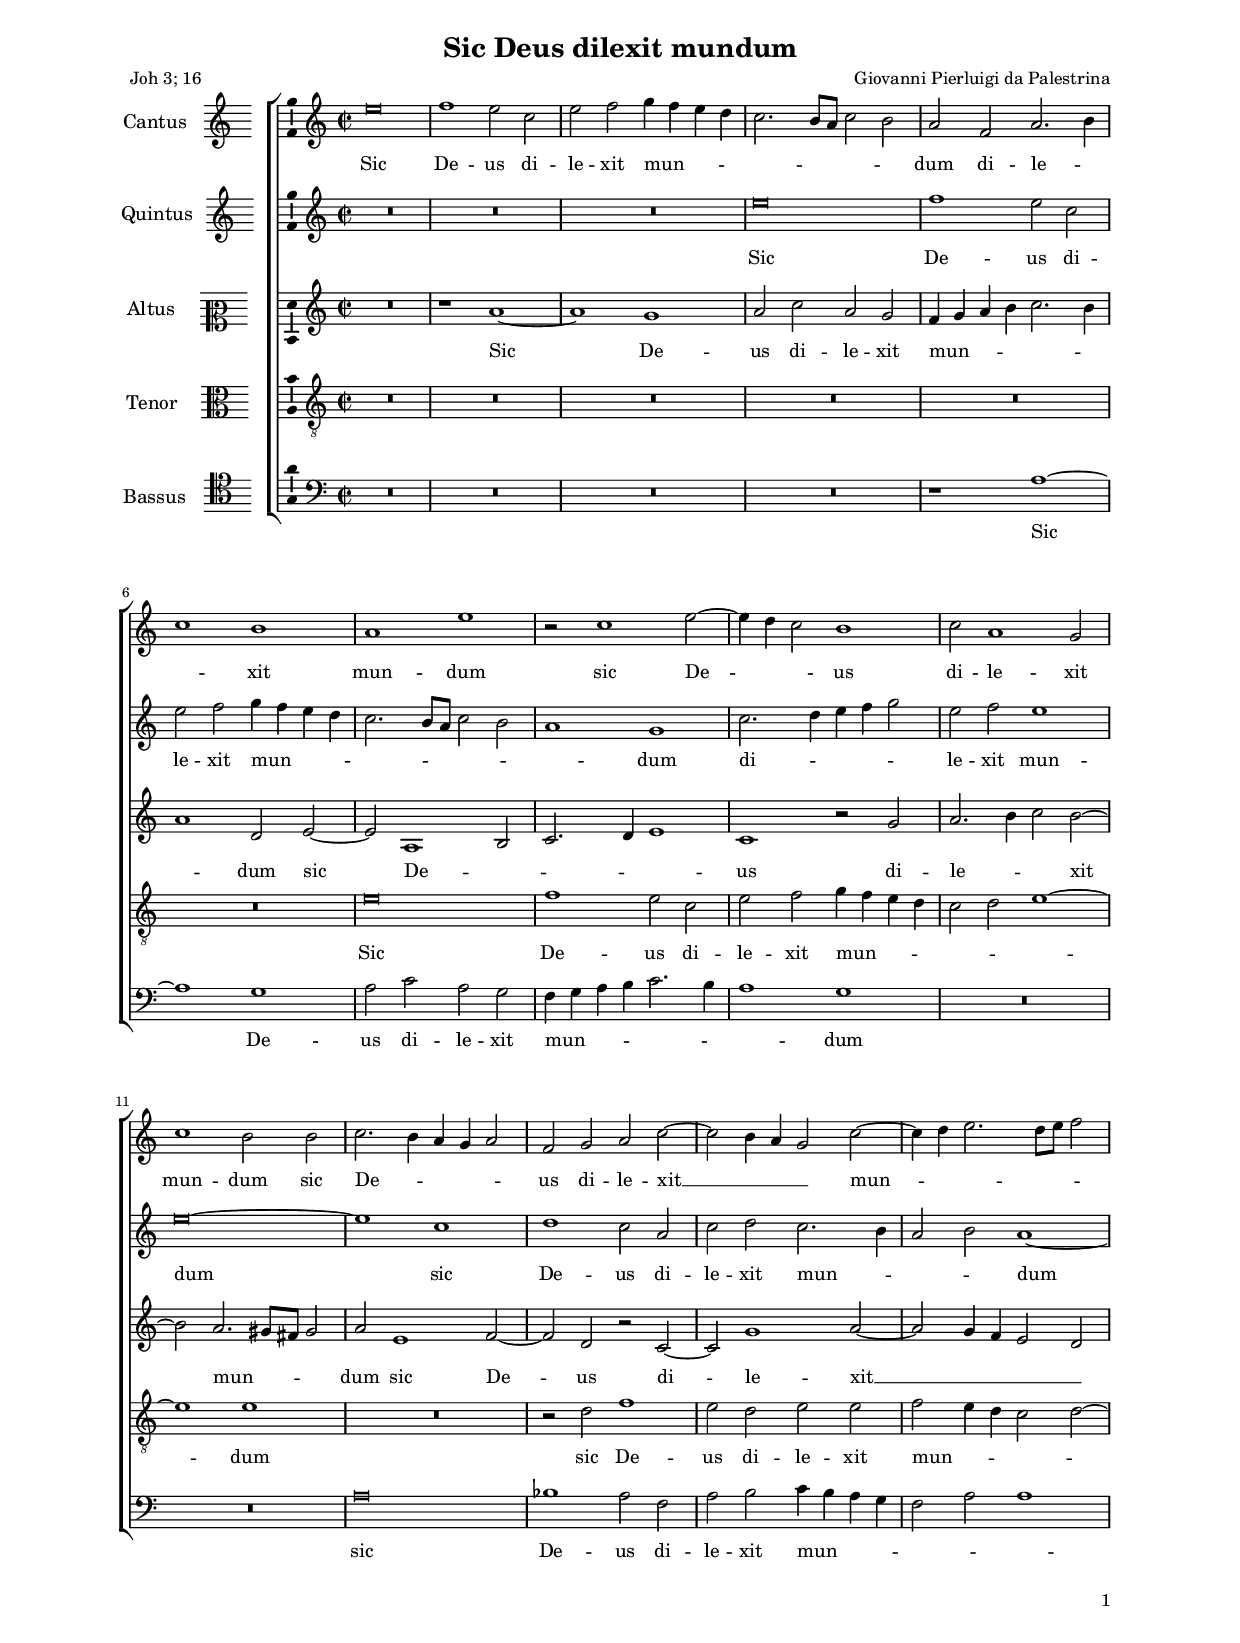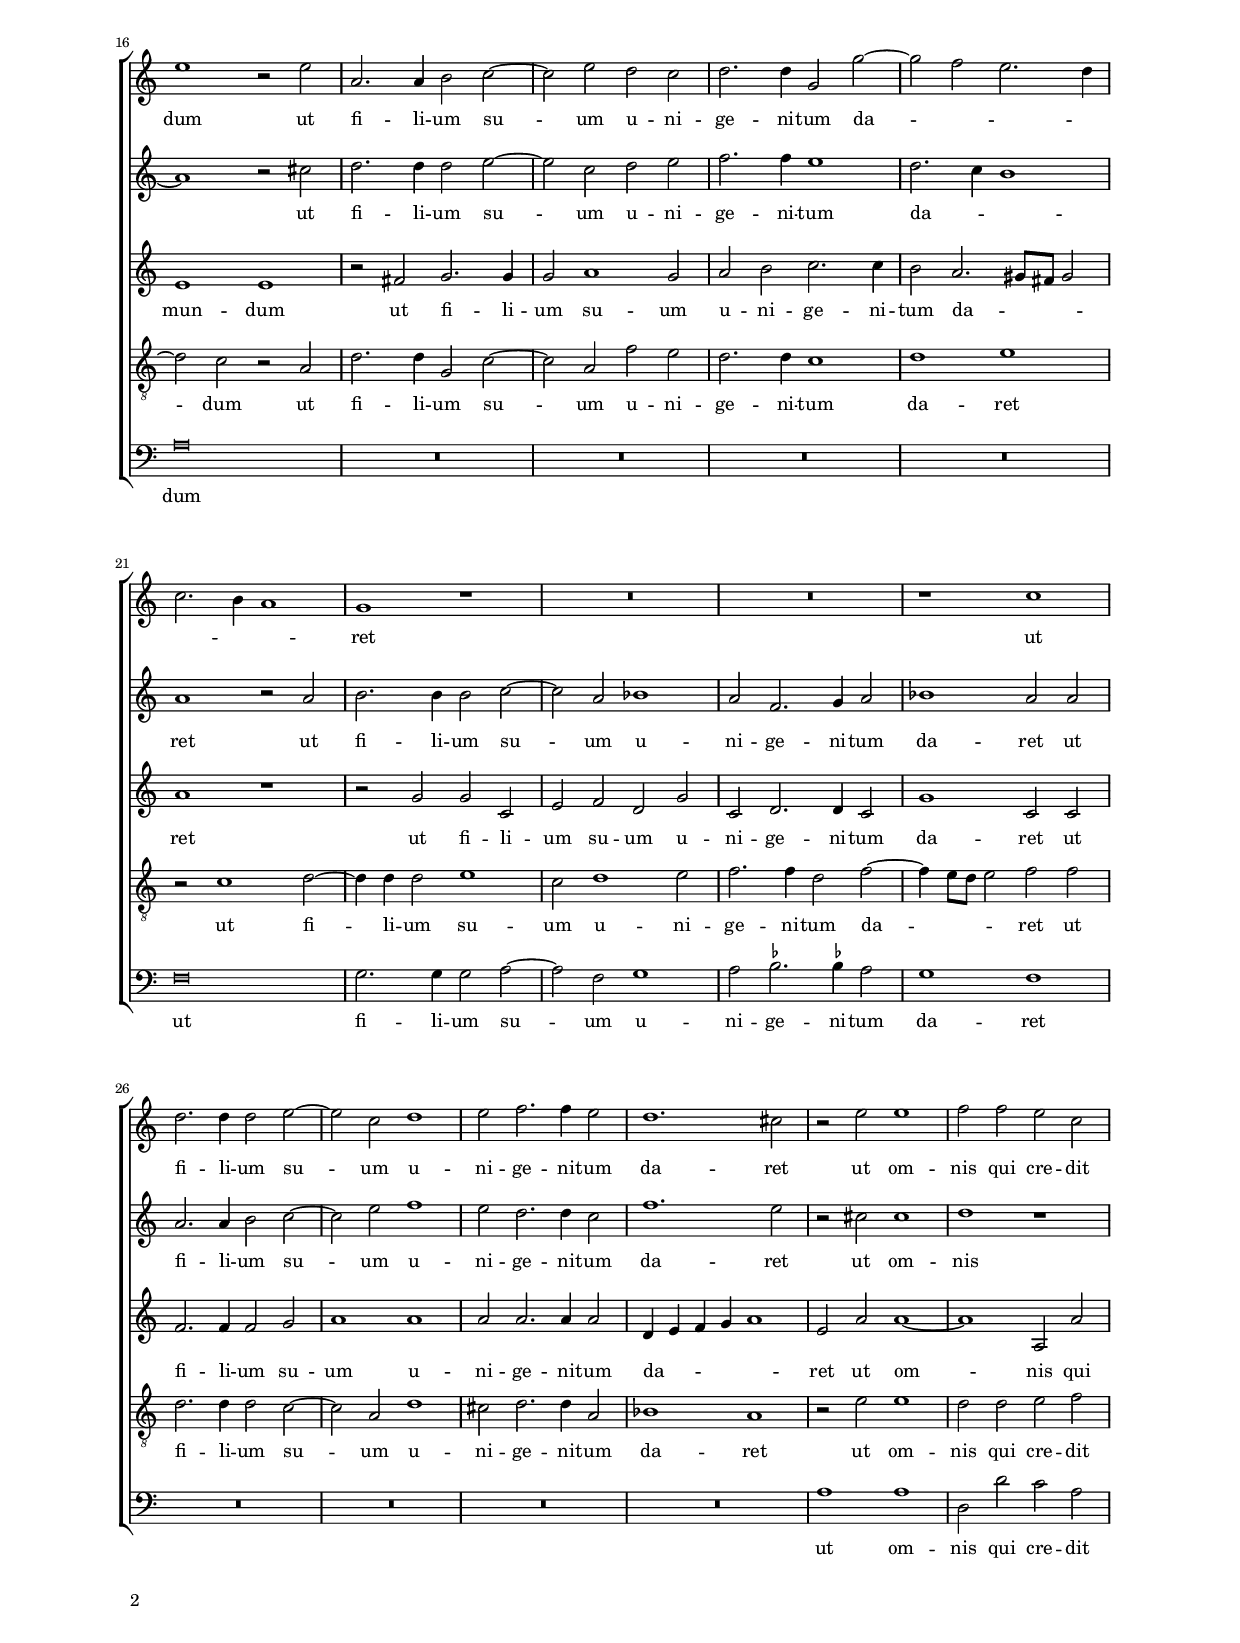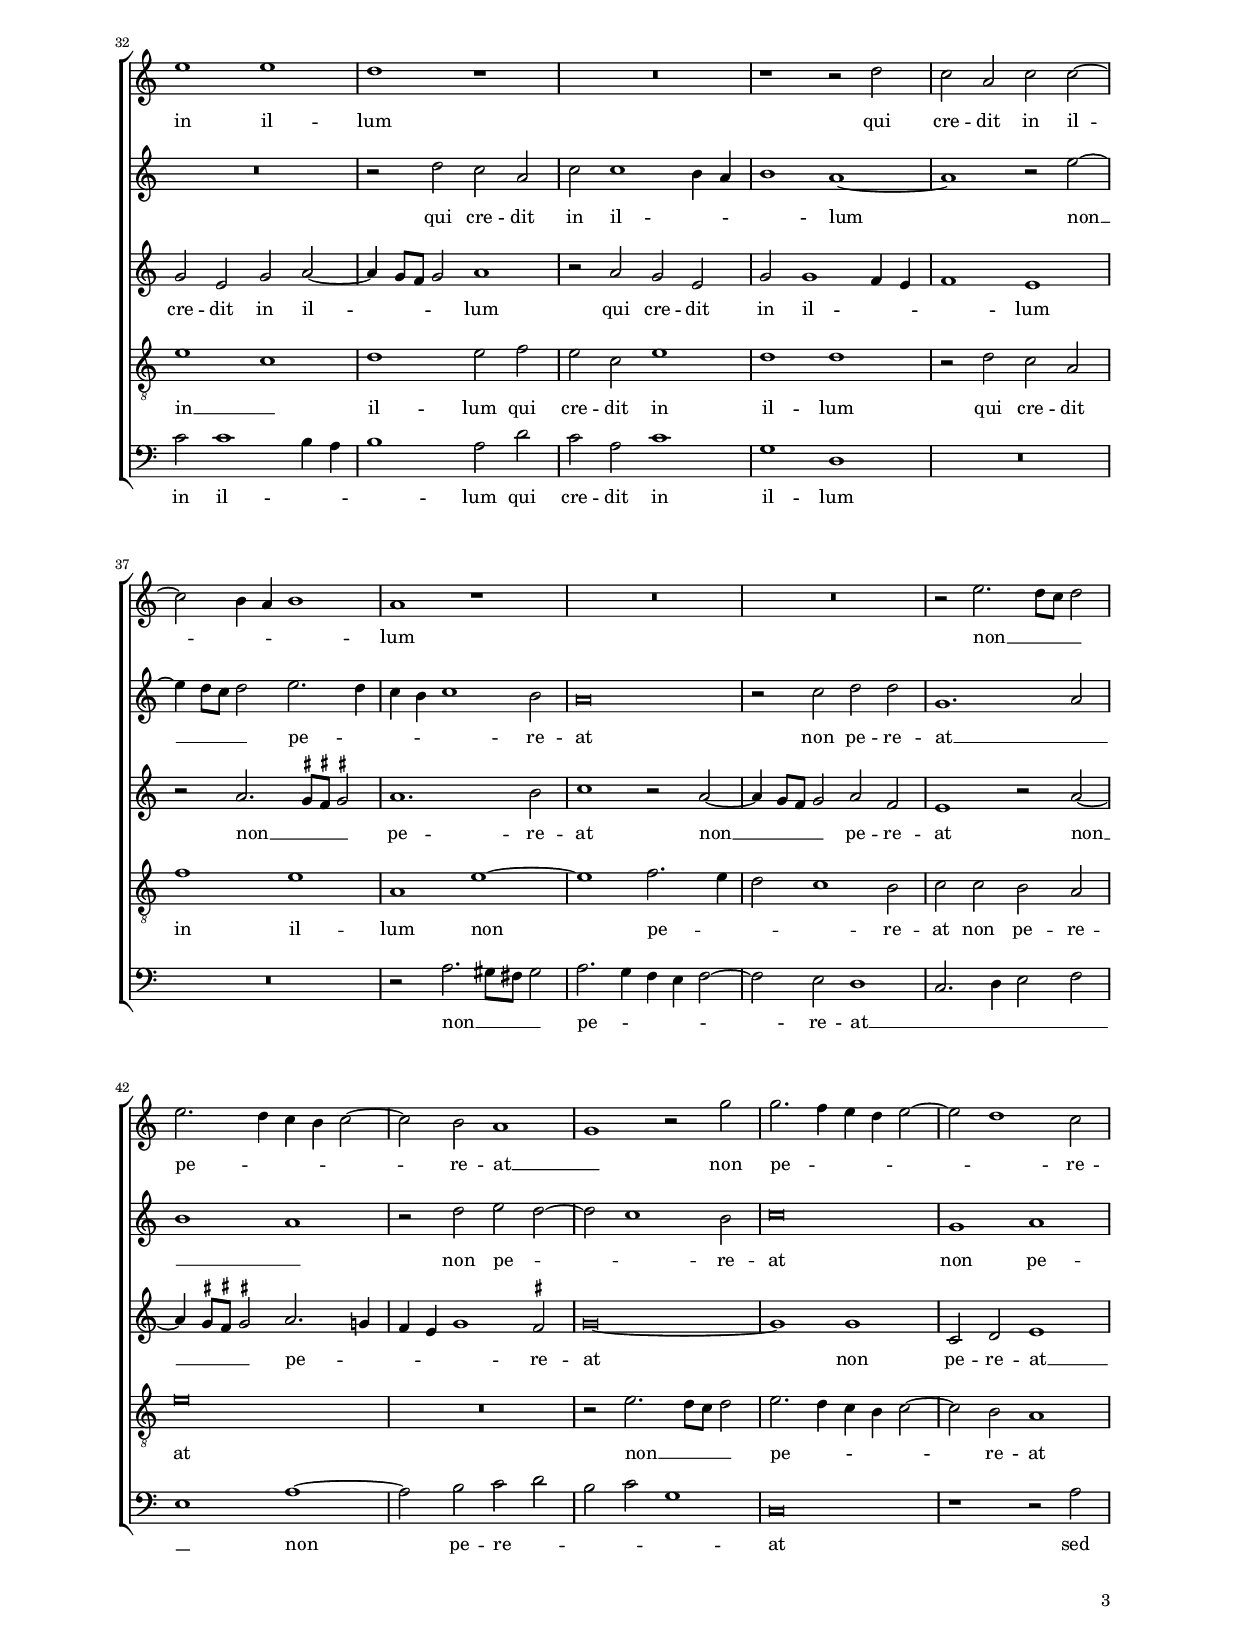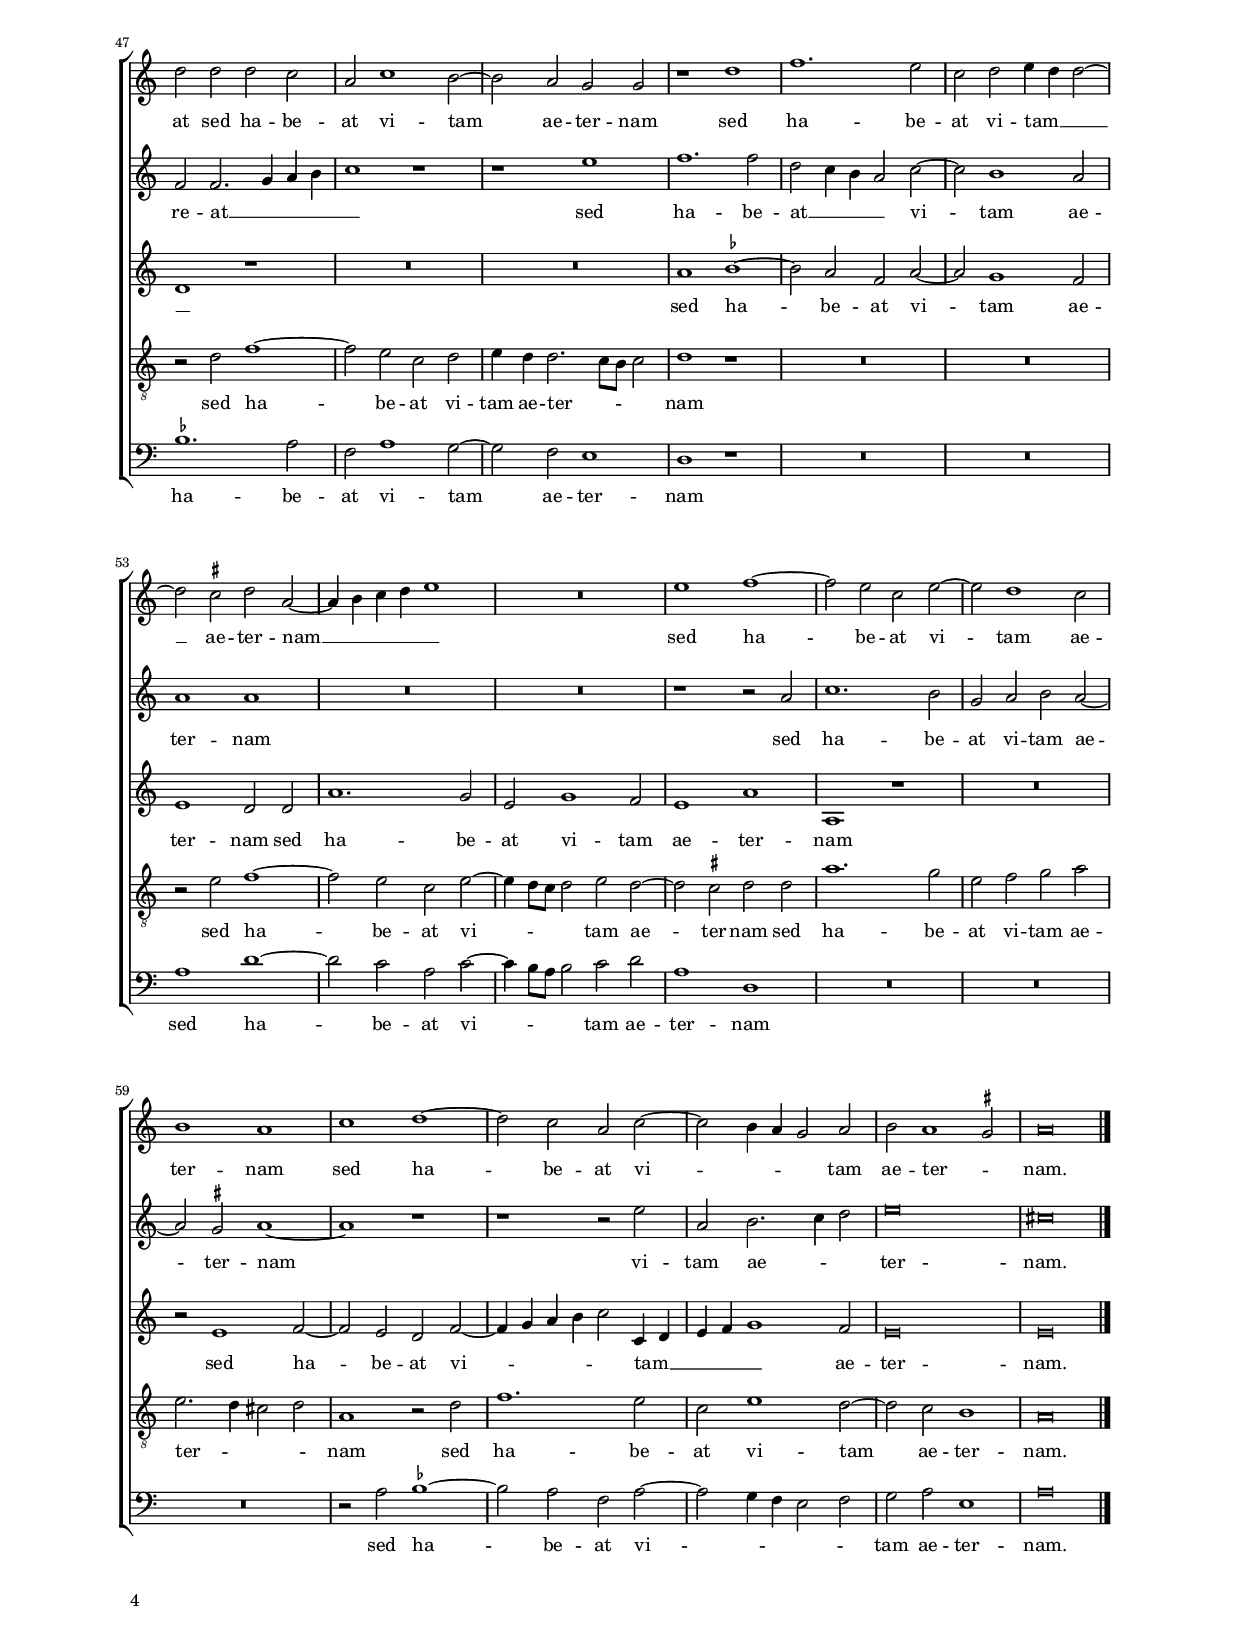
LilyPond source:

\header
{
  title="Sic Deus dilexit mundum"
  composer="Giovanni Pierluigi da Palestrina"
  poet="Joh 3; 16"
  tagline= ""
}

\version "2.24.1"
\include "deutsch.ly"
#(set-global-staff-size 15)
% #(set-default-paper-size "letter")
#(ly:set-option 'point-and-click #f)

	
\paper
	{
	top-margin = 1.8 \cm
	bottom-margin = 1.2 \cm
	left-margin = 2.2 \cm
	right-margin = 2.2 \cm
	ragged-bottom = ##f
	ragged-last-bottom = ##f
	print-page-number = ##f
	system-system-spacing = #'((basic-distance . 17) (minimum-distance . 14) (padding . 7) (strechability . 50))
	oddFooterMarkup=\markup   \fill-line { "" \fromproperty #'page:page-number-string }
	evenFooterMarkup=\markup  \fill-line { \fromproperty #'page:page-number-string "" }
	last-bottom-spacing = #'((basic-distance . 12) (minimum-distance . 7) (padding . 4))
%	page-count = 4
%	system-count = 10
	systems-per-page = 3
%	min-systems-per-page = 3
%	markup-system-spacing.basic-distance = #12
%	print-all-headers = ##t
%	print-first-page-number = ##t
%	first-page-number = 1
	}

	
global = {
	\key c \major
	\time 2/2 \set Score.measureLength = #(ly:make-moment 2/1)
	\skip 1*2*64 \bar "|."
	}

	ficta = { \once \set suggestAccidentals = ##t }
	
	forget = #(define-music-function (music) (ly:music?) #{
		\accidentalStyle forget
		$music
		\accidentalStyle default
		#})
	
	m = \melisma
	me = \melismaEnd



incipitcantus = \markup { \score {
	{
	\set Staff.instrumentName = \markup { \fontsize #1 "Cantus" }
	\key c \major
	\clef violin
	s4 \bar ""
	}
	\layout  {
	raggedright = ##t
	indent = 1.6 \cm
	line-width = 2.4\cm
	\context { \Staff \remove Time_signature_engraver }
	\override Staff.Clef.Y-extent = #'(0 . 0)
	}} \hspace #1 }
	
      
incipitquintus = \markup { \score {
	{
	\set Staff.instrumentName = \markup { \fontsize #1 "Quintus" }
	\key c \major
	\clef violin
	s4 \bar ""
	}
	\layout  {
	raggedright = ##t
	indent = 1.6 \cm
	line-width = 2.4\cm
	\context { \Staff \remove Time_signature_engraver }
	\override Staff.Clef.Y-extent = #'(0 . 0)
	}} \hspace #1 }

      
incipitaltus = \markup { \score {
	{
	\set Staff.instrumentName = \markup { \fontsize #1 "Altus" }
	\key c \major
	\clef mezzosoprano
	s4 \bar ""
	}
	\layout  {
	raggedright = ##t
	indent = 1.6 \cm
	line-width = 2.4\cm
	\context { \Staff \remove Time_signature_engraver }
	\override Staff.Clef.Y-extent = #'(0 . 0)
	}} \hspace #1 }


incipittenor = \markup { \score {
	{
	\set Staff.instrumentName = \markup { \fontsize #1 "Tenor" }
	\key c \major
	\clef alto
	s4 \bar ""
	}
	\layout  {
	raggedright = ##t
	indent = 1.6 \cm
	line-width = 2.4\cm
	\context { \Staff \remove Time_signature_engraver }
	\override Staff.Clef.Y-extent = #'(0 . 0)
	}} \hspace #1 }
      
      
incipitbassus = \markup { \score {
	{
	\set Staff.instrumentName = \markup { \fontsize #1 "Bassus" }
	\key c \major
	\clef tenor
	s4 \bar ""
	}
	\layout  {
	raggedright = ##t
	indent = 1.6 \cm
	line-width = 2.4\cm
	\context { \Staff \remove Time_signature_engraver }
	\override Staff.Clef.Y-extent = #'(0 . 0)
	}} \hspace #1 }


cantus =  \relative c''
	{
	e\breve
	f1 e2 c
	e2 f g4 \m f e d
	c2. h8 a c2 h \me
%5
	a2 f a2. \m h4 |
	c1 \me h
	a1 e'
	r2 c1 e2~
	e4 \m d c2 \me h1
%10
	c2 a1 g2 |
	c1 h2 h
	c2. \m h4 a g a2 \me
	f2 g a c~
	c2 \m h4 a g2 \me c~
%15
	c4 \m d e2. d8 e f2 \me |
	e1 r2 e
	a,2. a4 h2 c~
	c2 e d c
	d2. d4 g,2 g'~
%20
	g2 \m f e2. d4 |
	c2. h4 a1 \me
	g1 r
	R\breve
	R\breve
%25
	r1 c |
	d2. d4 d2 e~
	e2 c d1
	e2 f2. f4 e2
	d1. cis2
%30
	r2 e e1 |
	f2 f e c
	e1 e
	d1 r
	R\breve
%35
	r1 r2 d |
	c2 a c c~
	c2 \m h4 a h1 \me
	a1 r
	R\breve
%40
	R\breve |
	r2 e'2. \m d8 c d2 \me
	e2. \m d4 c h c2~
	c2 \me h a1 \m
	g1 \me r2 g'
%45
	g2. \m f4 e d e2~
	e2 d1 \me c2
	d2 d d c
	a2 c1 h2~
	h2 a g g
%50
	r1 d' |
	f1. e2
	c2 d e4 \m d d2~
	d2 \me \ficta cis d a~
	a4 \m h c d e1 \me
%55
	R\breve |
	e1 f~
	f2 e c e~
	e2 d1 c2
	h1 a
%60
	c1 d~ |
	d2 c a c~
	c2 \m h4 a g2 \me a
	h2 a1 \m \ficta gis2 \me
	a\breve |
	}


quintus =  \relative c''
        {
	R\breve
	R\breve
	R\breve
	e\breve
%5
	f1 e2 c |
	e2 f g4 \m f e d
	c2. h8 a c2 h
	a1 \me g
	c2. \m d4 e f g2 \me
%10
	e2 f e1 |
	e\breve~
	e1 c
	d1 c2 a
	c2 d c2. \m h4
%15
	a2 h \me a1~ |
	a1 r2 cis
	d2. d4 d2 e~
	e2 c d e
	f2. f4 e1
%20
	d2. \m c4 h1 \me |
	a1 r2 a
	h2. h4 h2 c~
	c2 a b1
	a2 f2. g4 a2
%25
	b1 a2 a |
	a2. a4 h2 c~
	c2 e f1
	e2 d2. d4 c2
	f1. e2
%30
	r2 cis cis1 |
	d1 r
	R\breve
	r2 d c a
	c2 c1 \m h4 a
%35
	h1 \me a~ |
	a1 r2 e'~
	e4 \m d8 c d2 \me e2. \m d4
	c4 h c1 \me h2
	a\breve
%40
	r2 c d d |
	g,1. \m a2
	h1 a \me
	r2 d e \m d~
	d2 c1 \me h2
%45
	c\breve |
	g1 a
	f2 f2. \m g4 a h
	c1 \me r
	r1 e
%50
	f1. f2 |
	d2 \m c4 h a2 \me c~
	c2 h1 a2
	a1 a
	R\breve
%55
	R\breve |
	r1 r2 a
	c1. h2
	g2 a h a~
	a2 \ficta gis a1~
%60
	a1 r |
	r1 r2 e'
	a,2 h2. \m c4 d2 \me
	e\breve
	cis\breve |
	}


altus =  \relative c'
	{
	R\breve
	r1 a'~
	a1 g
	a2 c a g
%5
	f4 \m g a h c2. h4 |
	a1 \me d,2 e~
	e2 a,1 \m h2
	c2. d4 e1 \me
	c1 r2 g'
%10
	a2. \m h4 c2 \me h~ |
	h2 a2. \m gis8 fis gis2 \me
	a2 e1 f2~
	f2 d r c~
	c2 g'1 a2~
%15
	a2 \m g4 f e2 d \me
	e1 e
	r2 fis g2. g4
	g2 a1 g2
	a2 h c2. c4
%20
	h2 a2. \m gis8 fis gis2 \me |
	a1 r
	r2 g g c,
	e2 f d g
	c,2 d2. d4 c2
%25
	g'1 c,2 c |
	f2. f4 f2 g
	a1 a
	a2 a2. a4 a2
	d,4 \m e f g a1 \me
%30
	e2 a a1~ |
	a1 a,2 a'
	g2 e g a~
	a4 \m g8 f g2 \me a1
	r2 a g e
%35
	g2 g1 \m f4 e |
	f1 \me e
	r2 a2. \m \ficta gis8 \ficta fis \ficta gis!2 \me 
	a1. h2
	c1 r2 a~ |
%40
	a4 \m g8 f g2 \me a f
	e1 r2 a~
	a4 \m \ficta gis8 \ficta fis \ficta gis!2 \me a2. \m g4
	f4 e g1 \me \ficta fis2
	g\breve~ |
%45
	g1 g
	c,2 d e1 \m
	d1 \me r
	R\breve
	R\breve
%50
	a'1 \ficta b~ |
	\ficta b2 a f a~
	a2 g1 f2
	e1 d2 d
	a'1. g2
%55
	e2 g1 f2 |
	e1 a
	a,1 r
	R\breve
	r2 e'1 f2~
%60
	f2 e d f~ |
	f4 \m g a h c2 \me c,4 \m d
	e4 f g1 \me f2
	e\breve
	e\breve |
	}

	
tenor  =  \relative c'
	{
	R\breve
	R\breve
	R\breve
	R\breve
%5
	R\breve |
	R\breve
	e\breve
	f1 e2 c
	e2 f g4 \m f e d
%10
	c2 d e1~ |
	e1 \me e
	R\breve
	r2 d f1
	e2 d e e
%15
	f2 \m e4 d c2 d~ |
	d2 \me c r a
	d2. d4 g,2 c~
	c2 a f' e
	d2. d4 c1
%20
	d1 e |
	r2 c1 d2~
	d4 d d2 e1
	c2 d1 e2
	f2. f4 d2 f~
%25
	f4 \m e8 d e2 \me f f |
	d2. d4 d2 c~
	c2 a d1
	cis2 d2. d4 a2
	b1 a
%30
	r2 e' e1 |
	d2 d e f
	e1 \m c \me
	d1 e2 f
	e2 c e1
%35
	d1 d |
	r2 d c a
	f'1 e
	a,1 e'~
	e1 f2. \m e4
%40
	d2 c1 \me h2 |
	c2 c h a
	e'\breve
	R\breve
	r2 e2. \m d8 c d2 \me
%45
	e2. \m d4 c h c2~ |
	c2 \me h a1
	r2 d f1~
	f2 e c d
	e4 d d2. \m c8 h c2 \me
%50
	d1 r |
	R\breve
	R\breve
	r2 e f1~
	f2 e c e~
%55
	e4 \m d8 c d2 \me e d~ |
	d2 \ficta cis d d
	a'1. g2
	e2 f g a
	e2. \m d4 cis2 d \me
%60
	a1 r2 d |
	f1. e2
	c2 e1 d2~
	d2 c h1
	a\breve |
	}


bassus  =  \relative c
	{
	R\breve
	R\breve
	R\breve
	R\breve
%5
	r1 a'~ |
	a1 g
	a2 c a g
	f4 \m g a h c2. h4
	a1 \me g
%10
	R\breve |
	R\breve
	a\breve
	b1 a2 f
	a2 h c4 \m h a g
%15
	f2 a a1 \me |
	a\breve
	R\breve
	R\breve
	R\breve
%20
	R\breve |
	f\breve
	g2. g4 g2 a~
	a2 f g1
	a2 \ficta b2. \ficta b!4 a2
%25
	g1 f |
	R\breve
	R\breve
	R\breve
	R\breve
%30
	a1 a |
	d,2 d' c a
	c2 c1 \m h4 a
	h1 \me a2 d
	c2 a c1
%35
	g1 d |
	R\breve
	R\breve
	r2 a'2. \m gis8 fis gis2 \me
	a2. \m g4 f e f2~
%40
	f2 \me e d1 \m |
	c2. d4 e2 f
	e1 \me a~
	a2 h c \m d
	h2 c g1 \me
%45
	c,\breve |
	r1 r2 a'
	\ficta b1. a2
	f2 a1 g2~
	g2 f e1
%50
	d1 r |
	R\breve
	R\breve
	a'1 d~
	d2 c a c~
%55
	c4 \m h8 a h2 \me c d |
	a1 d,
	R\breve
	R\breve
	R\breve
%60
	r2 a' \ficta b1~ |
	b2 a f a~
	a2 \m g4 f e2 f \me
	g2 a e1
	a\breve |
	}

lyricscantus = \lyricmode {
	Sic De -- us di -- le -- xit mun -- dum
	di -- le -- xit mun -- dum
	sic De -- us di -- le -- xit mun -- dum
	sic De -- us di -- le -- xit __ mun -- dum
	ut fi -- li -- um su -- um u -- ni -- ge -- ni -- tum da -- ret
	ut fi -- li -- um su -- um u -- ni -- ge -- ni -- tum da -- ret
	ut om -- nis qui cre -- dit in il -- lum
	qui cre -- dit in il -- lum
	non __ pe -- re -- at __
	non pe -- re -- at
	sed ha -- be -- at vi -- tam ae -- ter -- nam
	sed ha -- be -- at vi -- tam __ ae -- ter -- nam __
	sed ha -- be -- at vi -- tam ae -- ter -- nam
	sed ha -- be -- at vi -- tam ae -- ter -- nam.
	}


lyricsquintus = \lyricmode {
	Sic De -- us di -- le -- xit mun -- dum
	di -- le -- xit mun -- dum
	sic De -- us di -- le -- xit mun -- dum
	ut fi -- li -- um su -- um u -- ni -- ge -- ni -- tum da -- ret
	ut fi -- li -- um su -- um u -- ni -- ge -- ni -- tum da -- ret
	ut fi -- li -- um su -- um u -- ni -- ge -- ni -- tum da -- ret
	ut om -- nis qui cre -- dit in il -- lum
	non __ pe -- re -- at
	non pe -- re -- at __
	non pe -- re -- at
	non pe -- re -- at __
	sed ha -- be -- at __ vi -- tam ae -- ter -- nam
	sed ha -- be -- at vi -- tam ae -- ter -- nam
	vi -- tam ae -- ter -- nam.
	}


lyricsaltus = \lyricmode {
	Sic De -- us di -- le -- xit mun -- dum
	sic De -- us di -- le -- xit mun -- dum
	sic De -- us di -- le -- xit __ mun -- dum
	ut fi -- li -- um su -- um u -- ni -- ge -- ni -- tum da -- ret
	ut fi -- li -- um su -- um u -- ni -- ge -- ni -- tum da -- ret
	ut fi -- li -- um su -- um u -- ni -- ge -- ni -- tum da -- ret
	ut om -- nis qui cre -- dit in il -- lum
	qui cre -- dit in il -- lum
	non __ pe -- re -- at
	non __ pe -- re -- at
	non __ pe -- re -- at
	non pe -- re -- at __
	sed ha -- be -- at vi -- tam ae -- ter -- nam
	sed ha -- be -- at vi -- tam ae -- ter -- nam
	sed ha -- be -- at vi -- tam __ ae -- ter -- nam.
	}


lyricstenor = \lyricmode {
	Sic De -- us di -- le -- xit mun -- dum
	sic De -- us di -- le -- xit mun -- dum
	ut fi -- li -- um su -- um u -- ni -- ge -- ni -- tum da -- ret
	ut fi -- li -- um su -- um u -- ni -- ge -- ni -- tum da -- ret
	ut fi -- li -- um su -- um u -- ni -- ge -- ni -- tum da -- ret
	ut om -- nis qui cre -- dit in __ il -- lum
	qui cre -- dit in il -- lum
	qui cre -- dit in il -- lum
	non pe -- re -- at
	non pe -- re -- at
	non __ pe -- re -- at
	sed ha -- be -- at vi -- tam ae -- ter -- nam
	sed ha -- be -- at vi -- tam ae -- ter -- nam
	sed ha -- be -- at vi -- tam ae -- ter -- nam
	sed ha -- be -- at vi -- tam ae -- ter -- nam.
	}


lyricsbassus = \lyricmode {
	Sic De -- us di -- le -- xit mun -- dum
	sic De -- us di -- le -- xit mun -- dum
	ut fi -- li -- um su -- um u -- ni -- ge -- ni -- tum da -- ret
	ut om -- nis qui cre -- dit in il -- lum
	qui cre -- dit in il -- lum
	non __ pe -- re -- at __
	non pe -- re -- at
	sed ha -- be -- at vi -- tam ae -- ter -- nam
	sed ha -- be -- at vi -- tam ae -- ter -- nam
	sed ha -- be -- at vi -- tam ae -- ter -- nam.
	}


\score
{  
	\transpose c c {
	\new ChoirStaff \with { \override StaffGrouper.staff-staff-spacing.basic-distance = #12 }
	<<

	\new Staff << \global
	\new Voice="v1" {
		\set Staff.instrumentName=\incipitcantus
		\set Staff.midiInstrument = "reed organ"
		\clef violin
		\cantus }
	\new Lyrics \lyricsto "v1" {\lyricscantus }
	>>


	\new Staff << \global
	\new Voice="v5" {
		\set Staff.instrumentName=\incipitquintus
		\set Staff.midiInstrument = "reed organ"
		\clef violin 
		\quintus}
	\new Lyrics \lyricsto "v5" {\lyricsquintus }
	>>


	\new Staff << \global
	\new Voice="v2" {
		\set Staff.instrumentName=\incipitaltus
		\set Staff.midiInstrument = "reed organ"
		\clef violin % "G_8"
		\altus }
	\new Lyrics \lyricsto "v2" {\lyricsaltus }
	>>


	\new Staff << \global
	\new Voice="v3" {
		\set Staff.instrumentName=\incipittenor
		\set Staff.midiInstrument = "reed organ"
		\clef "G_8"
		\tenor}
	\new Lyrics \lyricsto "v3" {\lyricstenor }
	>>


	\new Staff << \global
	\new Voice="v4" {
		\set Staff.instrumentName=\incipitbassus
		\set Staff.midiInstrument = "reed organ"
		\clef bass 
		\bassus }
	\new Lyrics \lyricsto "v4" {\lyricsbassus}
	>>

	>>
	} % transpose

	\layout
	{
	indent = 2.5\cm
	\context { \Lyrics \override VerticalAxisGroup.nonstaff-relatedstaff-spacing.padding = #1.5 }
	\context { \Staff \override TimeSignature.break-visibility = #end-of-line-invisible }
	\context { \Staff \consists Ambitus_engraver }
	\context { \Score \override BarNumber.padding = #2 }
	\context { \Voice \override NoteHead.style = #'baroque }
	}
	
\midi
	{
	\tempo 2 = 90
	}
	
}


% EOF
